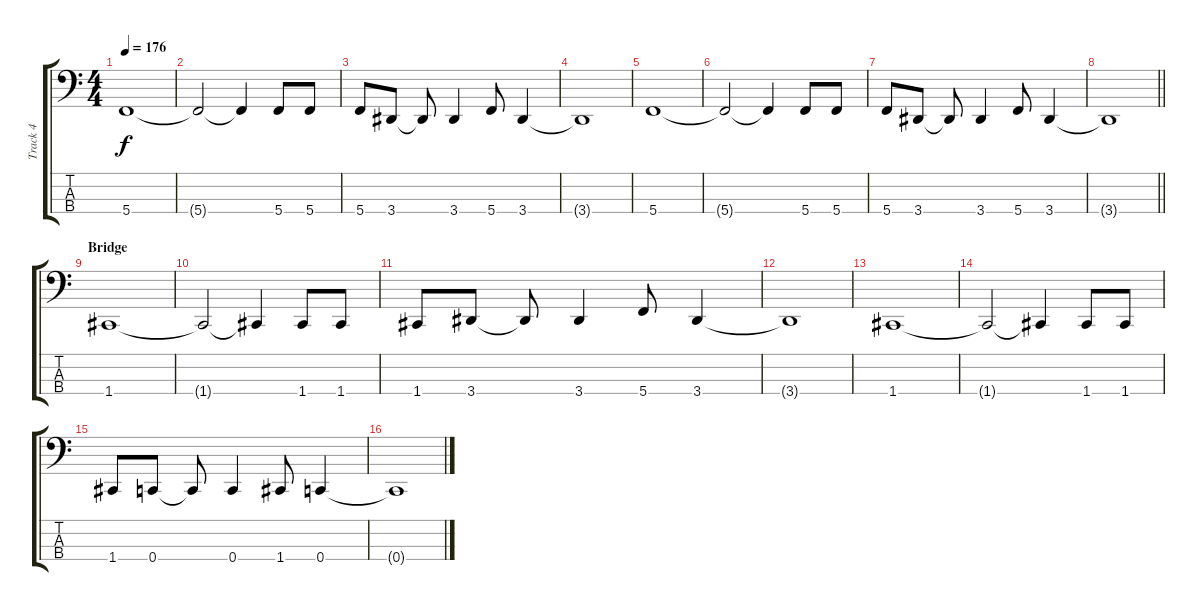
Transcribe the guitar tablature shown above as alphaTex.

\track ("Track 4" "Track 4") {instrument electricbasspick}
\staff {score tabs}
\tuning (F2 C2 G1 C1) {hide}
\ts (4 4)
\tempo 176
\clef f4
\ks c
5.4.1{dy f} |
5.4{t}.2 5.4{t}.4 5.4.8 5.4.8 |
5.4.8 3.4.8 3.4{t}.8 3.4.4 5.4.8 3.4.4 |
3.4{t}.1 |
5.4.1 |
5.4{t}.2 5.4{t}.4 5.4.8 5.4.8 |
5.4.8 3.4.8 3.4{t}.8 3.4.4 5.4.8 3.4.4 |
\barLineRight lightlight
3.4{t}.1 |
\section ("" "Bridge")
1.4.1 |
1.4{t}.2 1.4{t}.4 1.4.8 1.4.8 |
1.4.8 3.4.8 3.4{t}.8 3.4.4 5.4.8 3.4.4 |
3.4{t}.1 |
1.4.1 |
1.4{t}.2 1.4{t}.4 1.4.8 1.4.8 |
1.4.8 0.4.8 0.4{t}.8 0.4.4 1.4.8 0.4.4 |
0.4{t}.1
